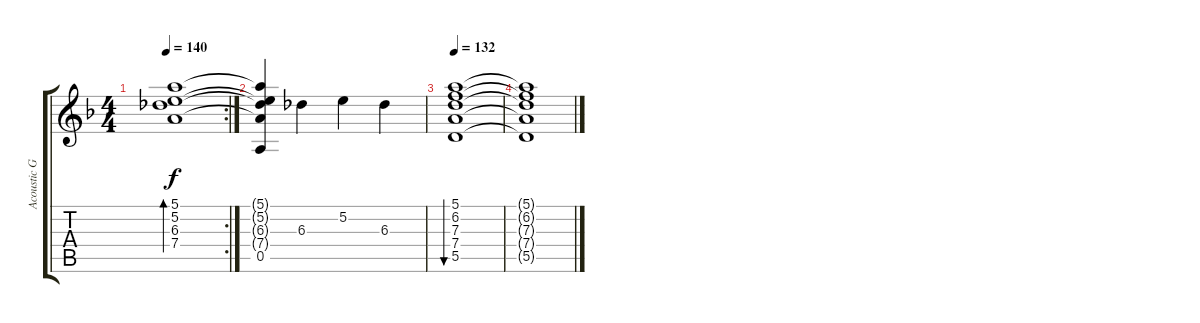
\track ("Acoustic Guitar" "Acoustic G") {instrument acousticguitarnylon}
\staff {score tabs}
\tuning (E4 B3 G3 D3 A2 E2) {hide}
\rc 2
\ts (4 4)
\tempo 140
\clef g2
\ks f
(5.1 5.2 6.3 7.4).1{bd 30 dy f} |
(5.1{t} 5.2{t} 6.3{t} 7.4{t} 0.5{t}).4 6.3.4 5.2.4 6.3.4 |
\tempo 132
(5.1 6.2 7.3 7.4 5.5).1{bu 30} |
(5.1{t} 6.2{t} 7.3{t} 7.4{t} 5.5{t}).1
